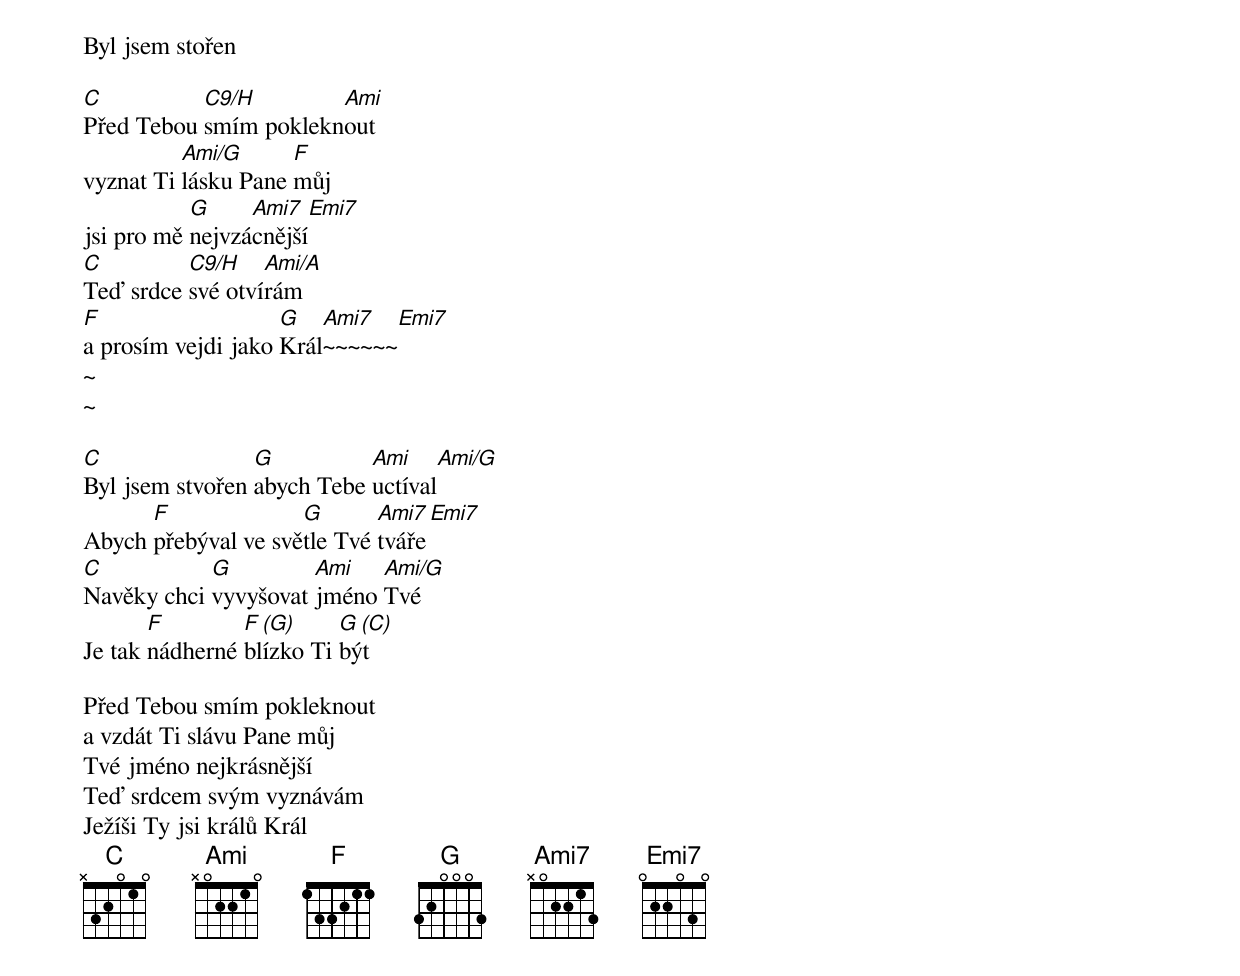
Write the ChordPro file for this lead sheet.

Byl jsem stořen

[C]Před Tebou [C9/H]smím poklekn[Ami]out
vyznat Ti [Ami/G]lásku Pane [F]můj
jsi pro mě [G]nejvzá[Ami7]cnější[Emi7]
[C]Teď srdce [C9/H]své otví[Ami/A]rám
[F]a prosím vejdi jako [G]Král[Ami7]~~~~~~[Emi7]
~
~

[C]Byl jsem stvořen [G]abych Tebe [Ami]uctíval[Ami/G]
Abych [F]přebýval ve svě[G]tle Tvé [Ami7]tváře[Emi7]
[C]Navěky chci [G]vyvyšovat [Ami]jméno [Ami/G]Tvé
Je tak [F]nádherné [F (G)]blízko Ti [G (C)]být

Před Tebou smím pokleknout
a vzdát Ti slávu Pane můj
Tvé jméno nejkrásnější
Teď srdcem svým vyznávám
Ježíši Ty jsi králů Král
